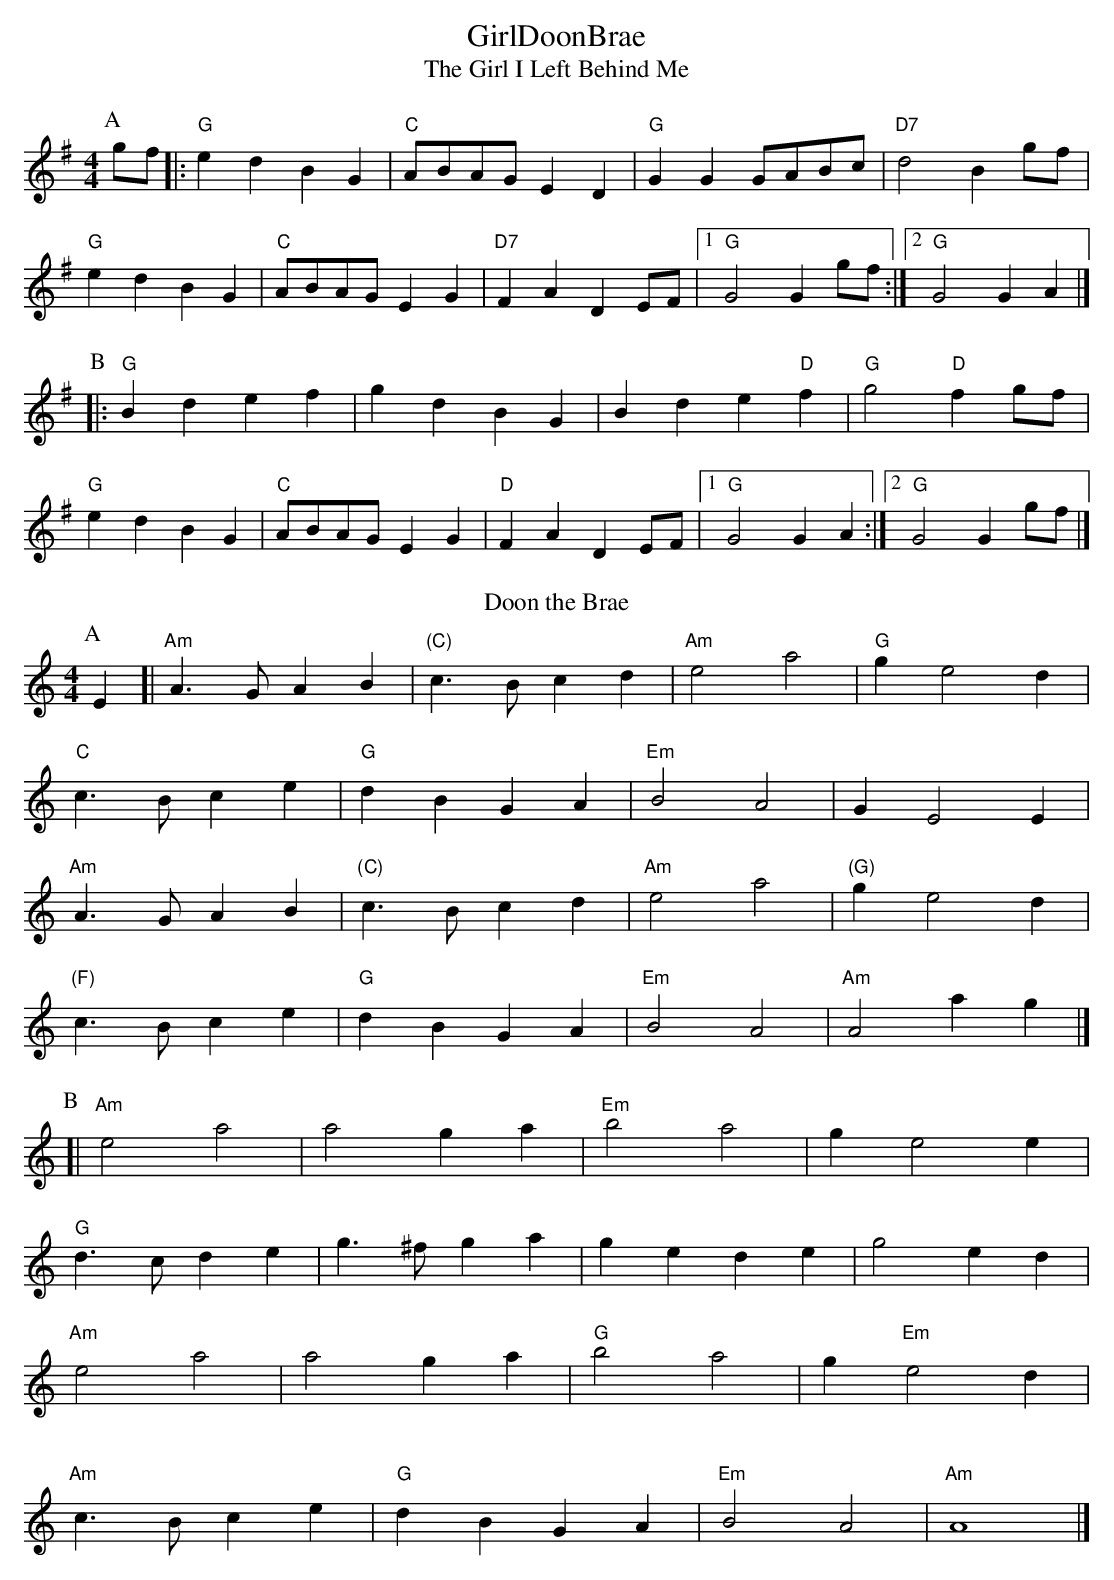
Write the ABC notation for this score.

X:1
T:GirlDoonBrae
T:
T:The Girl I Left Behind Me
M:4/4
L:1/8
K:Gmaj
P:A
gf  |:"G" e2 d2 B2 G2 |"C" ABAG E2D2 |"G" G2 G2 GABc | "D7" d4 B2 gf |
"G"e2 d2 B2 G2 |"C" ABAG E2 G2 |"D7" F2 A2 D2 EF |1"G" G4 G2 gf:|2"G" G4 G2 A2 |]
P:B
|: "G" B2 d2 e2 f2  | g2 d2 B2 G2 |  B2 d2 e2 "D" f2 | "G"g4 "D"f2 gf |
 "G"e2 d2 B2 G2 |  "C"ABAG E2 G2 | "D"F2 A2 D2 EF |1 "G" G4 G2 A2:|2 "G" G4 G2 gf |]
T:Doon the Brae
M:4/4
L:1/4
K:Amin
P:A
E[|"Am"A>GAB|"(C)"c>Bc d|"Am"e2 a2|"G"g e2 d|
"C"c>Bce|"G"dBG A|"Em"B2 A2|GE2E|
"Am"A>GAB|"(C)"c>Bcd|"Am"e2a2|"(G)"ge2d|
"(F)"c>Bce|"G"dBGA|"Em"B2A2|"Am"A2ag |]
P:B
[|"Am"e2a2|a2ga|"Em"b2a2|ge2e|
"G"d>cde|g>^fga|gede|g2ed|
"Am"e2a2|a2ga|"G"b2 a2|g"Em"e2d|
"Am"c>Bce|"G"dBGA|"Em"B2A2|"Am"A4|]
